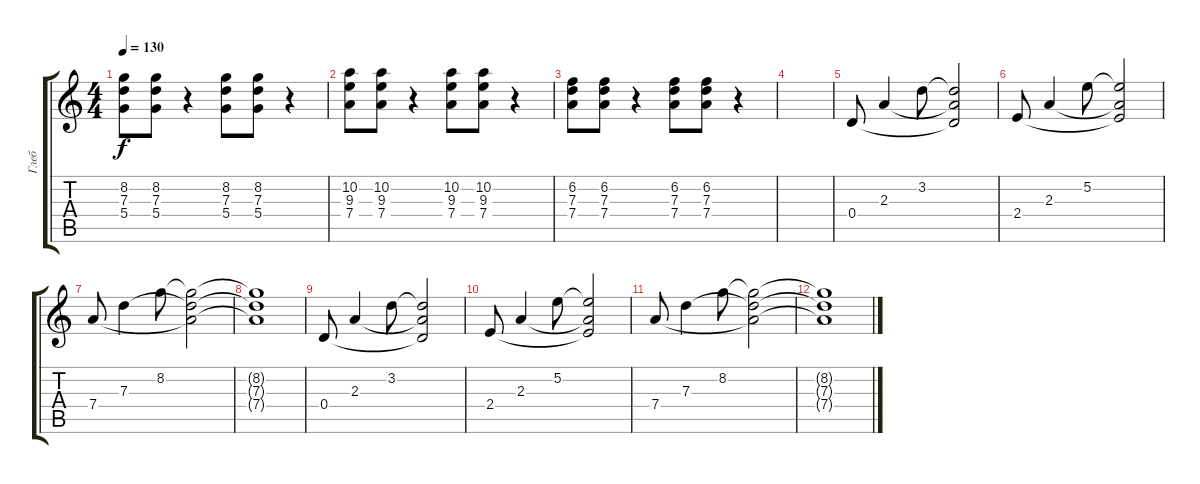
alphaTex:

\track ("Глеб" "Глеб") {instrument distortionguitar}
\staff {score tabs}
\tuning (E4 B3 G3 D3 A2 E2) {hide}
\ts (4 4)
\tempo 130
\clef g2
\ks c
(8.2 7.3 5.4).8{dy f} (8.2 7.3 5.4).8 r.4 (8.2 7.3 5.4).8 (8.2 7.3 5.4).8 r.4 |
(10.2 9.3 7.4).8 (10.2 9.3 7.4).8 r.4 (10.2 9.3 7.4).8 (10.2 9.3 7.4).8 r.4 |
(6.2 7.3 7.4).8 (6.2 7.3 7.4).8 r.4 (6.2 7.3 7.4).8 (6.2 7.3 7.4).8 r.4 |
|
0.4.8 2.3.4 3.2.8 (3.2{t} 2.3{t} 0.4{t}).2 |
2.4.8 2.3.4 5.2.8 (5.2{t} 2.3{t} 2.4{t}).2 |
7.4.8 7.3.4 8.2.8 (8.2{t} 7.3{t} 7.4{t}).2 |
(8.2{t} 7.3{t} 7.4{t}).1 |
0.4.8 2.3.4 3.2.8 (3.2{t} 2.3{t} 0.4{t}).2 |
2.4.8 2.3.4 5.2.8 (5.2{t} 2.3{t} 2.4{t}).2 |
7.4.8 7.3.4 8.2.8 (8.2{t} 7.3{t} 7.4{t}).2 |
(8.2{t} 7.3{t} 7.4{t}).1
